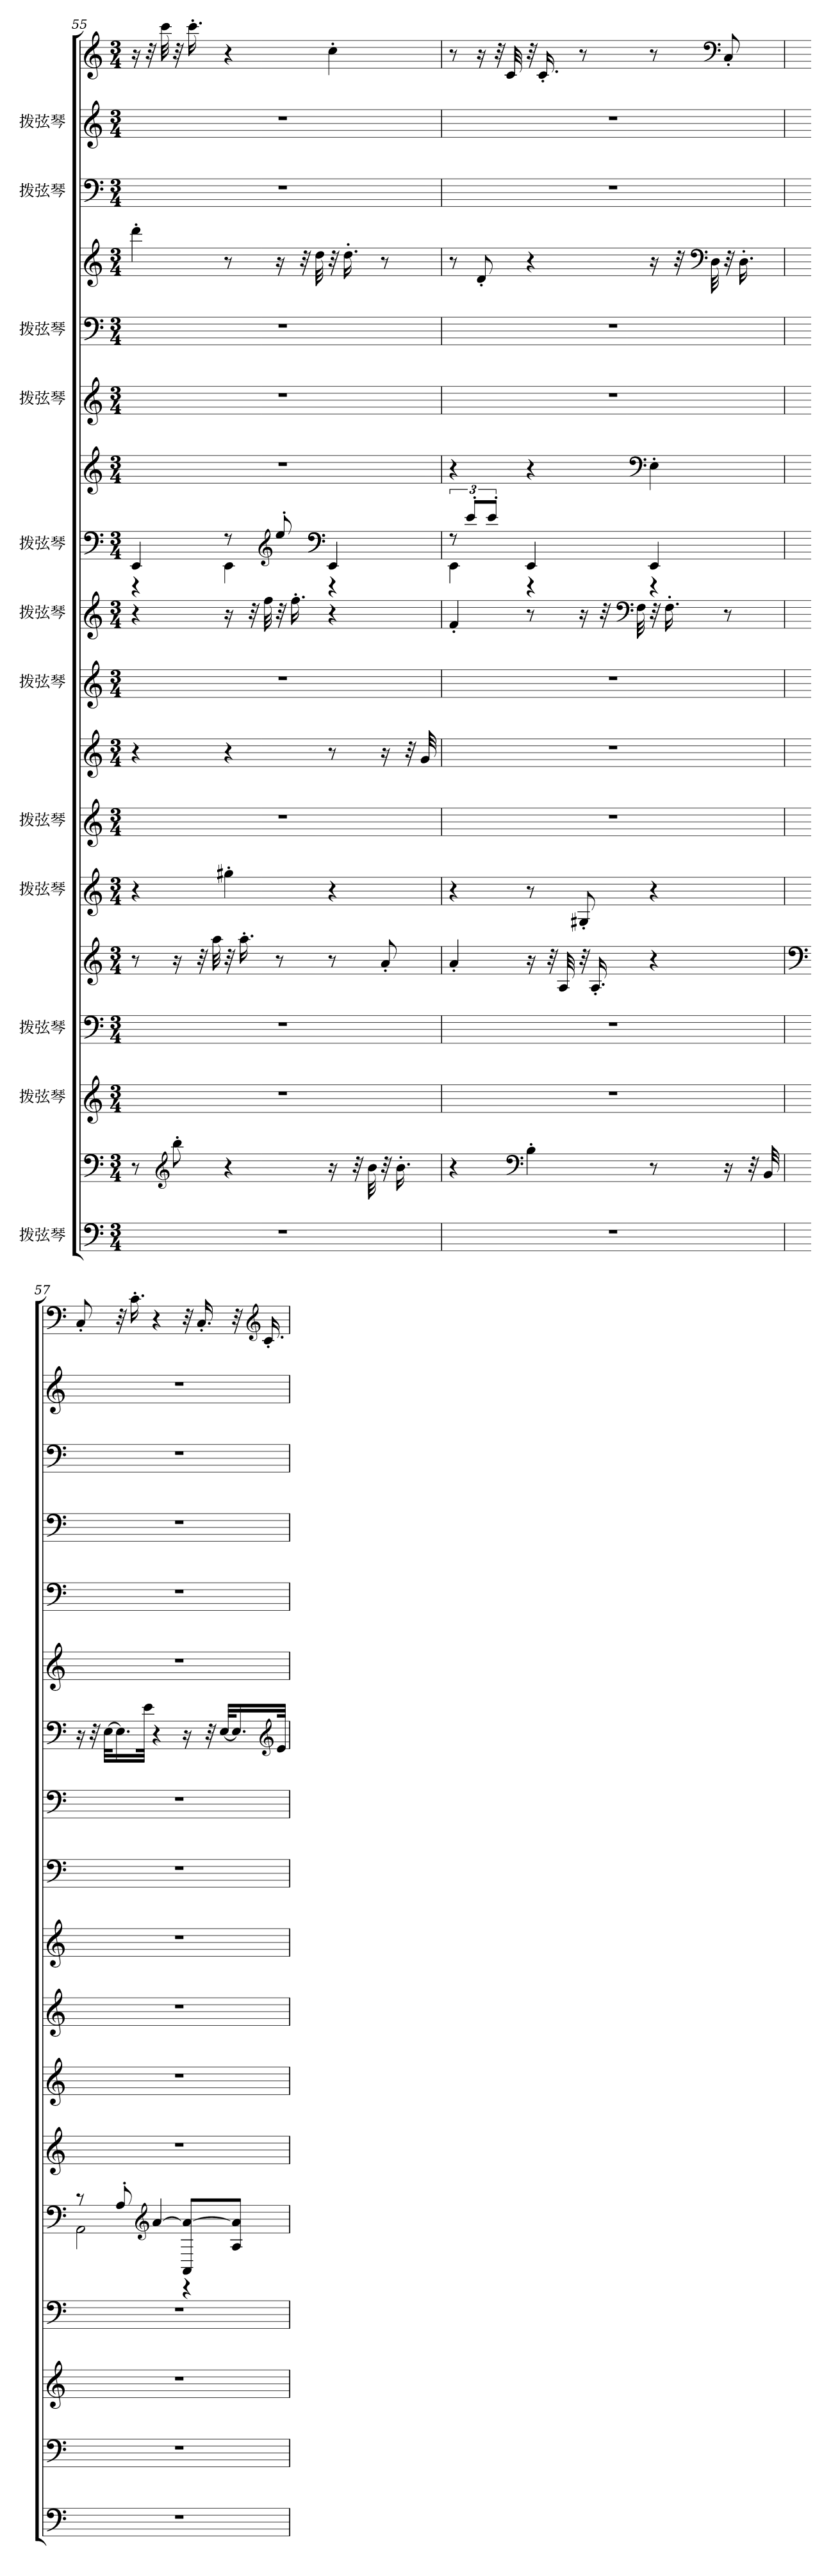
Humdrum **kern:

**kern	**kern	**kern	**kern	**kern	**kern	**kern	**kern	**kern	**kern	**kern	**kern	**kern	**kern	**kern	**kern	**kern	**kern
*part12	*part12	*part11	*part10	*part10	*part9	*part8	*part8	*part7	*part6	*part5	*part5	*part4	*part3	*part3	*part2	*part1	*part1
*staff18	*staff17	*staff16	*staff15	*staff14	*staff13	*staff12	*staff11	*staff10	*staff9	*staff8	*staff7	*staff6	*staff5	*staff4	*staff3	*staff2	*staff1
*I"拨弦琴	*	*I"拨弦琴	*I"拨弦琴	*	*I"拨弦琴	*I"拨弦琴	*	*I"拨弦琴	*I"拨弦琴	*I"拨弦琴	*	*I"拨弦琴	*I"拨弦琴	*	*I"拨弦琴	*I"拨弦琴	*
!!LO:PB:g=z
*clefF4	*clefF4	*clefG2	*clefF4	*clefG2	*clefG2	*clefG2	*clefG2	*clefG2	*clefG2	*clefF4	*clefG2	*clefG2	*clefF4	*clefG2	*clefF4	*clefG2	*clefG2
*k[]	*k[]	*k[]	*k[]	*k[]	*k[]	*k[]	*k[]	*k[]	*k[]	*k[]	*k[]	*k[]	*k[]	*k[]	*k[]	*k[]	*k[]
*M3/4	*M3/4	*M3/4	*M3/4	*M3/4	*M3/4	*M3/4	*M3/4	*M3/4	*M3/4	*M3/4	*M3/4	*M3/4	*M3/4	*M3/4	*M3/4	*M3/4	*M3/4
=55	=55	=55	=55	=55	=55	=55	=55	=55	=55	=55	=55	=55	=55	=55	=55	=55	=55
*	*	*	*	*	*	*	*	*	*	*^	*	*	*	*	*	*	*
2.r	8r	2.r	2.r	8r	4r	2.r	4r	2.r	4r	4EE/	4r	2.r	2.r	2.r	4ddd'\	2.r	2.r	16r
.	.	.	.	.	.	.	.	.	.	.	.	.	.	.	.	.	.	32r
.	.	.	.	.	.	.	.	.	.	.	.	.	.	.	.	.	.	32ccc\
*	*clefG2	*	*	*	*	*	*	*	*	*	*	*	*	*	*	*	*	*
.	8bb'\	.	.	16r	.	.	.	.	.	.	.	.	.	.	.	.	.	32r
.	.	.	.	.	.	.	.	.	.	.	.	.	.	.	.	.	.	16.ccc'\
.	.	.	.	32r	.	.	.	.	.	.	.	.	.	.	.	.	.	.
.	.	.	.	32aa\	.	.	.	.	.	.	.	.	.	.	.	.	.	.
.	4r	.	.	32r	4gg#X'\	.	4r	.	16r	8r	4EE\	.	.	.	8r	.	.	4r
.	.	.	.	16.aa'\	.	.	.	.	.	.	.	.	.	.	.	.	.	.
.	.	.	.	.	.	.	.	.	32r	.	.	.	.	.	.	.	.	.
.	.	.	.	.	.	.	.	.	32ff\	.	.	.	.	.	.	.	.	.
*	*	*	*	*	*	*	*	*	*	*clefG2	*	*	*	*	*	*	*	*
.	.	.	.	8r	.	.	.	.	32r	8ee'/	.	.	.	.	16r	.	.	.
.	.	.	.	.	.	.	.	.	16.ff'\	.	.	.	.	.	.	.	.	.
.	.	.	.	.	.	.	.	.	.	.	.	.	.	.	32r	.	.	.
.	.	.	.	.	.	.	.	.	.	.	.	.	.	.	32dd\	.	.	.
*	*	*	*	*	*	*	*	*	*	*clefF4	*	*	*	*	*	*	*	*
.	16r	.	.	8r	4r	.	8r	.	4r	4EE/	4r	.	.	.	32r	.	.	4cc'\
.	.	.	.	.	.	.	.	.	.	.	.	.	.	.	16.dd'\	.	.	.
.	32r	.	.	.	.	.	.	.	.	.	.	.	.	.	.	.	.	.
.	32b\	.	.	.	.	.	.	.	.	.	.	.	.	.	.	.	.	.
.	32r	.	.	8a'/	.	.	16r	.	.	.	.	.	.	.	8r	.	.	.
.	16.b'\	.	.	.	.	.	.	.	.	.	.	.	.	.	.	.	.	.
.	.	.	.	.	.	.	32r	.	.	.	.	.	.	.	.	.	.	.
.	.	.	.	.	.	.	32g/	.	.	.	.	.	.	.	.	.	.	.
!!LO:PB:g=z
=56	=56	=56	=56	=56	=56	=56	=56	=56	=56	=56	=56	=56	=56	=56	=56	=56	=56	=56
2.r	4r	2.r	2.r	4a'/	4r	2.r	2.r	2.r	4f'/	12r	4EE\	4r	2.r	2.r	8r	2.r	2.r	8r
.	.	.	.	.	.	.	.	.	.	12e'/L	.	.	.	.	.	.	.	.
.	.	.	.	.	.	.	.	.	.	.	.	.	.	.	8d'/	.	.	16r
.	.	.	.	.	.	.	.	.	.	12e'/J	.	.	.	.	.	.	.	.
.	.	.	.	.	.	.	.	.	.	.	.	.	.	.	.	.	.	32r
.	.	.	.	.	.	.	.	.	.	.	.	.	.	.	.	.	.	32c/
*	*clefF4	*	*	*	*	*	*	*	*	*	*	*	*	*	*	*	*	*
.	4B'\	.	.	16r	8r	.	.	.	8r	4EE/	4r	4r	.	.	4r	.	.	32r
.	.	.	.	.	.	.	.	.	.	.	.	.	.	.	.	.	.	16.c'/
.	.	.	.	32r	.	.	.	.	.	.	.	.	.	.	.	.	.	.
.	.	.	.	32A/	.	.	.	.	.	.	.	.	.	.	.	.	.	.
.	.	.	.	32r	8G#X'/	.	.	.	16r	.	.	.	.	.	.	.	.	8r
.	.	.	.	16.A'/	.	.	.	.	.	.	.	.	.	.	.	.	.	.
.	.	.	.	.	.	.	.	.	32r	.	.	.	.	.	.	.	.	.
*	*	*	*	*	*	*	*	*	*clefF4	*	*	*	*	*	*	*	*	*
.	.	.	.	.	.	.	.	.	32F\	.	.	.	.	.	.	.	.	.
*	*	*	*	*	*	*	*	*	*	*	*	*clefF4	*	*	*	*	*	*
.	8r	.	.	4r	4r	.	.	.	32r	4EE/	4r	4E'\	.	.	16r	.	.	8r
.	.	.	.	.	.	.	.	.	16.F'\	.	.	.	.	.	.	.	.	.
.	.	.	.	.	.	.	.	.	.	.	.	.	.	.	32r	.	.	.
*	*	*	*	*	*	*	*	*	*	*	*	*	*	*	*clefF4	*	*	*
.	.	.	.	.	.	.	.	.	.	.	.	.	.	.	32D\	.	.	.
*	*	*	*	*	*	*	*	*	*	*	*	*	*	*	*	*	*	*clefF4
.	16r	.	.	.	.	.	.	.	8r	.	.	.	.	.	32r	.	.	8C'/
.	.	.	.	.	.	.	.	.	.	.	.	.	.	.	16.D'\	.	.	.
.	32r	.	.	.	.	.	.	.	.	.	.	.	.	.	.	.	.	.
.	32BB/	.	.	.	.	.	.	.	.	.	.	.	.	.	.	.	.	.
*	*	*	*	*	*	*	*	*	*	*v	*v	*	*	*	*	*	*	*
=57	=57	=57	=57	=57	=57	=57	=57	=57	=57	=57	=57	=57	=57	=57	=57	=57	=57
*	*	*	*	*clefF4	*	*	*	*	*	*	*	*	*	*	*	*	*
*	*	*	*	*^	*	*	*	*	*	*	*	*	*	*	*	*	*
2.r	2.r	2.r	2.r	8r	2AA\	2.r	2.r	2.r	2.r	2.r	2.r	16r	2.r	2.r	2.r	2.r	2.r	8C'/
.	.	.	.	.	.	.	.	.	.	.	.	32r	.	.	.	.	.	.
.	.	.	.	.	.	.	.	.	.	.	.	[32E\KLL	.	.	.	.	.	.
.	.	.	.	8A'/	.	.	.	.	.	.	.	16.E\]	.	.	.	.	.	32r
.	.	.	.	.	.	.	.	.	.	.	.	.	.	.	.	.	.	16.c'\
.	.	.	.	.	.	.	.	.	.	.	.	32e\JJk	.	.	.	.	.	.
*	*	*	*	*clefG2	*	*	*	*	*	*	*	*	*	*	*	*	*	*
.	.	.	.	[4a/	.	.	.	.	.	.	.	4r	.	.	.	.	.	4r
.	.	.	.	8AA/ 8a/_L	4r	.	.	.	.	.	.	16r	.	.	.	.	.	32r
.	.	.	.	.	.	.	.	.	.	.	.	.	.	.	.	.	.	16.C'/
.	.	.	.	.	.	.	.	.	.	.	.	32r	.	.	.	.	.	.
.	.	.	.	.	.	.	.	.	.	.	.	[32E/KLL	.	.	.	.	.	.
.	.	.	.	8A/ 8a/]J	.	.	.	.	.	.	.	16.E/]	.	.	.	.	.	32r
*	*	*	*	*	*	*	*	*	*	*	*	*	*	*	*	*	*	*clefG2
.	.	.	.	.	.	.	.	.	.	.	.	.	.	.	.	.	.	16.c'/
*	*	*	*	*	*	*	*	*	*	*	*	*clefG2	*	*	*	*	*	*
.	.	.	.	.	.	.	.	.	.	.	.	32e/JJk	.	.	.	.	.	.
*	*	*	*	*v	*v	*	*	*	*	*	*	*	*	*	*	*	*	*
=	=	=	=	=	=	=	=	=	=	=	=	=	=	=	=	=	=
*-	*-	*-	*-	*-	*-	*-	*-	*-	*-	*-	*-	*-	*-	*-	*-	*-	*-
